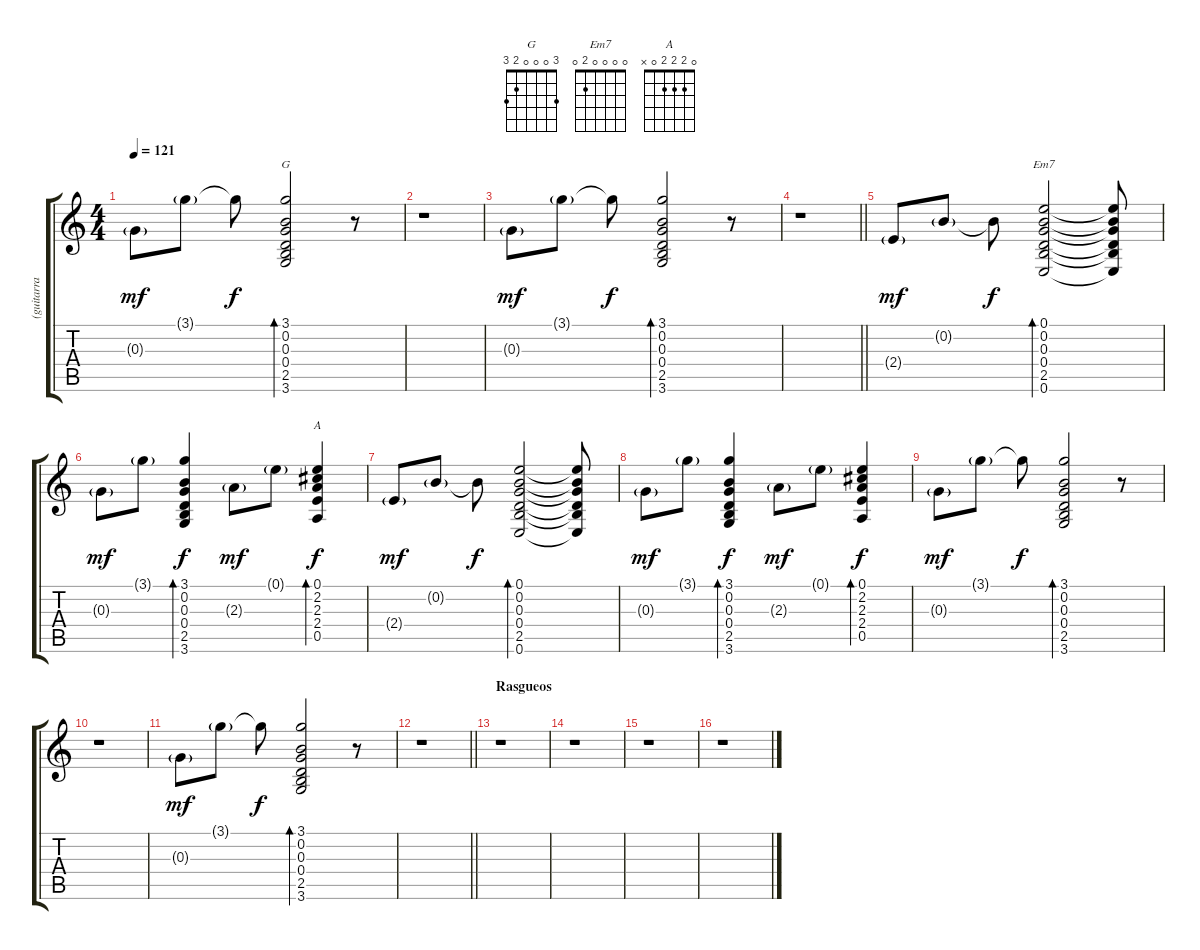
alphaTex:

\track ("(guitarra de fondo)" "(guitarra ") {instrument electricguitarclean}
\staff {score tabs}
\tuning (E4 B3 G3 D3 A2 E2) {hide}
\chord ("G" 3 0 0 0 2 3)
\chord ("Em7" 0 0 0 0 2 0)
\chord ("A" 0 2 2 2 0 x)
\ts (4 4)
\tempo 121
\clef g2
\ks c
0.3{g}.8{dy mf} 3.1{g}.8 3.1{t}.8{dy f} (3.1 0.2 0.3 0.4 2.5 3.6).2{bd 30 ch "G"} r.8 |
r.1 |
0.3{g}.8{dy mf} 3.1{g}.8 3.1{t}.8{dy f} (3.1 0.2 0.3 0.4 2.5 3.6).2{bd 30} r.8 |
\barLineRight lightlight
r.1 |
2.4{g}.8{dy mf} 0.2{g}.8 0.2{t}.8{dy f} (0.1 0.2 0.3 0.4 2.5 0.6).2{bd 30 ch "Em7"} (0.1{t} 0.2{t} 0.3{t} 0.4{t} 2.5{t} 0.6{t}).8 |
0.3{g}.8{dy mf} 3.1{g}.8 (3.1 0.2 0.3 0.4 2.5 3.6).4{bd 30 dy f} 2.3{g}.8{dy mf} 0.1{g}.8 (0.1 2.2 2.3 2.4 0.5).4{bd 30 ch "A" dy f} |
2.4{g}.8{dy mf} 0.2{g}.8 0.2{t}.8{dy f} (0.1 0.2 0.3 0.4 2.5 0.6).2{bd 30} (0.1{t} 0.2{t} 0.3{t} 0.4{t} 2.5{t} 0.6{t}).8 |
0.3{g}.8{dy mf} 3.1{g}.8 (3.1 0.2 0.3 0.4 2.5 3.6).4{bd 30 dy f} 2.3{g}.8{dy mf} 0.1{g}.8 (0.1 2.2 2.3 2.4 0.5).4{bd 30 dy f} |
0.3{g}.8{dy mf} 3.1{g}.8 3.1{t}.8{dy f} (3.1 0.2 0.3 0.4 2.5 3.6).2{bd 30} r.8 |
r.1 |
0.3{g}.8{dy mf} 3.1{g}.8 3.1{t}.8{dy f} (3.1 0.2 0.3 0.4 2.5 3.6).2{bd 30} r.8 |
\barLineRight lightlight
r.1 |
\section ("" "Rasgueos")
r.1 |
r.1 |
r.1 |
r.1
